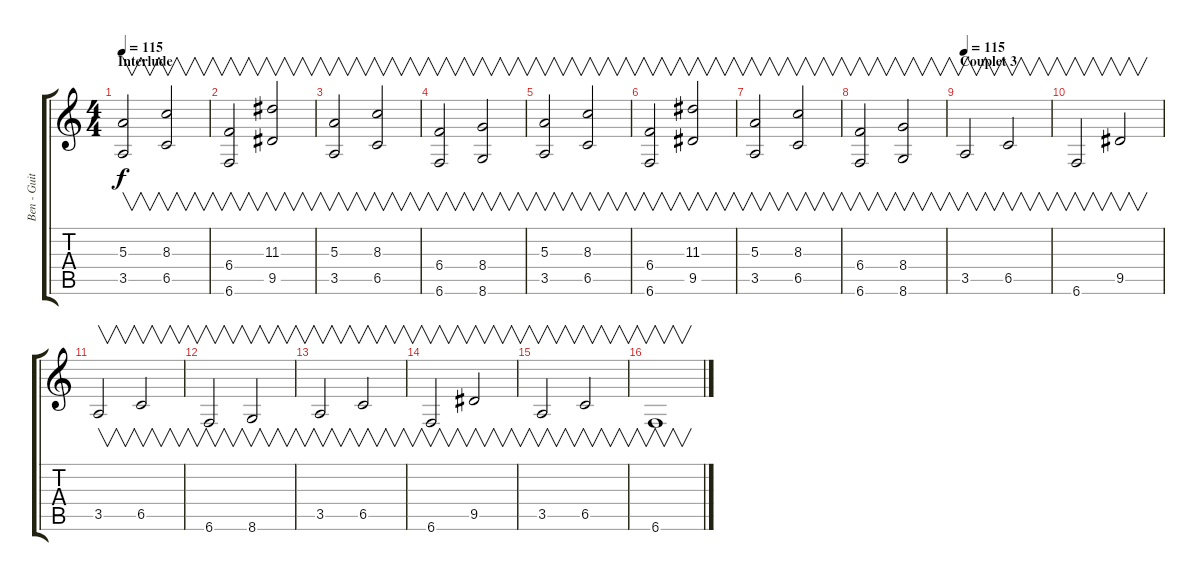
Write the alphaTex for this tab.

\track ("Ben - Guitare" "Ben - Guit") {instrument distortionguitar}
\staff {score tabs}
\tuning (Db4 Ab3 E3 B2 Gb2 B1) {hide}
\ts (4 4)
\section ("" "Interlude")
\tempo 115
\clef g2
\ks c
(5.3 3.5).2{v dy f volume 12 balance 4 instrument distortionguitar} (8.3 6.5).2{v} |
(6.4 6.6).2{v} (11.3 9.5).2{v} |
(5.3 3.5).2{v} (8.3 6.5).2{v} |
(6.4 6.6).2{v} (8.4 8.6).2{v} |
(5.3 3.5).2{v volume 12 balance 4 instrument distortionguitar} (8.3 6.5).2{v} |
(6.4 6.6).2{v} (11.3 9.5).2{v} |
(5.3 3.5).2{v} (8.3 6.5).2{v} |
(6.4 6.6).2{v} (8.4 8.6).2{v} |
\section ("" "Couplet 3")
\tempo 115
3.5.2{v volume 12 balance 4 instrument distortionguitar} 6.5.2{v} |
6.6.2{v} 9.5.2{v} |
3.5.2{v} 6.5.2{v} |
6.6.2{v} 8.6.2{v} |
3.5.2{v volume 12 balance 4 instrument distortionguitar} 6.5.2{v} |
6.6.2{v} 9.5.2{v} |
3.5.2{v} 6.5.2{v} |
6.6.1{v}
